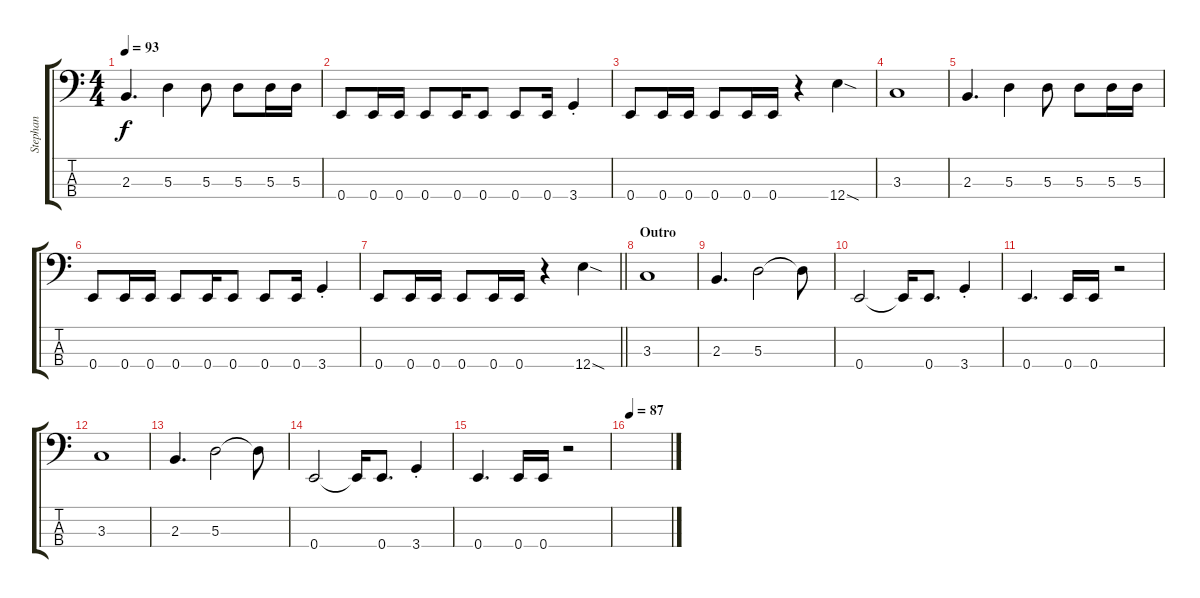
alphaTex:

\track ("Stephan" "Stephan") {instrument electricbasspick}
\staff {score tabs}
\tuning (G2 D2 A1 E1) {hide}
\ts (4 4)
\tempo 93
\clef f4
\ks c
2.3.4{d dy f} 5.3.4 5.3.8 5.3.8 5.3.16 5.3.16 |
0.4.8 0.4.16 0.4.16 0.4.8 0.4.16 0.4.8 0.4.8 0.4.16 3.4{st}.4 |
0.4.8 0.4.16 0.4.16 0.4.8 0.4.16 0.4.16 r.4 12.4{sod}.4 |
3.3.1 |
2.3.4{d} 5.3.4 5.3.8 5.3.8 5.3.16 5.3.16 |
0.4.8 0.4.16 0.4.16 0.4.8 0.4.16 0.4.8 0.4.8 0.4.16 3.4{st}.4 |
\barLineRight lightlight
0.4.8 0.4.16 0.4.16 0.4.8 0.4.16 0.4.16 r.4 12.4{sod}.4 |
\section ("" "Outro")
3.3.1{volume 12} |
2.3.4{d} 5.3.2 5.3{t}.8 |
0.4.2 0.4{t}.16 0.4.8{d} 3.4{st}.4 |
0.4.4{d} 0.4.16 0.4.16 r.2 |
3.3.1{volume 10} |
2.3.4{d} 5.3.2 5.3{t}.8 |
0.4.2 0.4{t}.16 0.4.8{d} 3.4{st}.4 |
0.4.4{d} 0.4.16 0.4.16 r.2 |
\tempo 87
